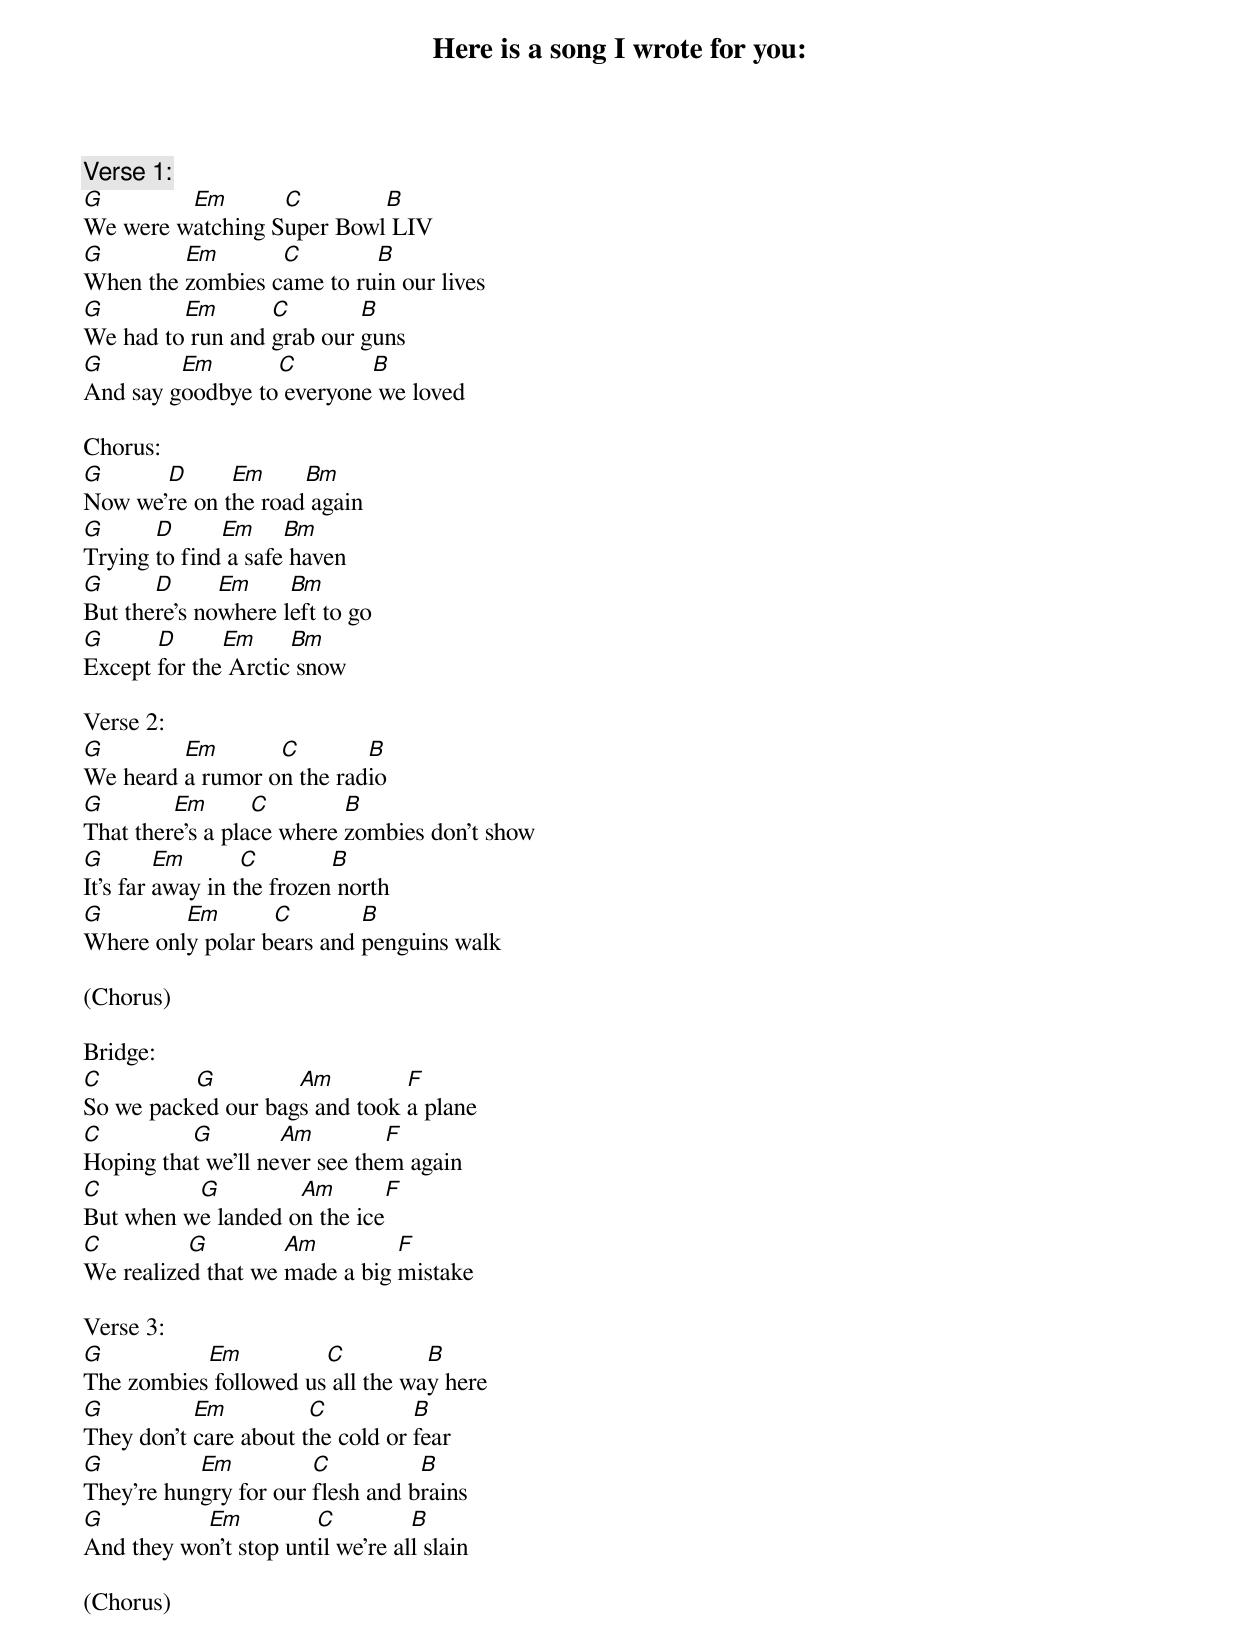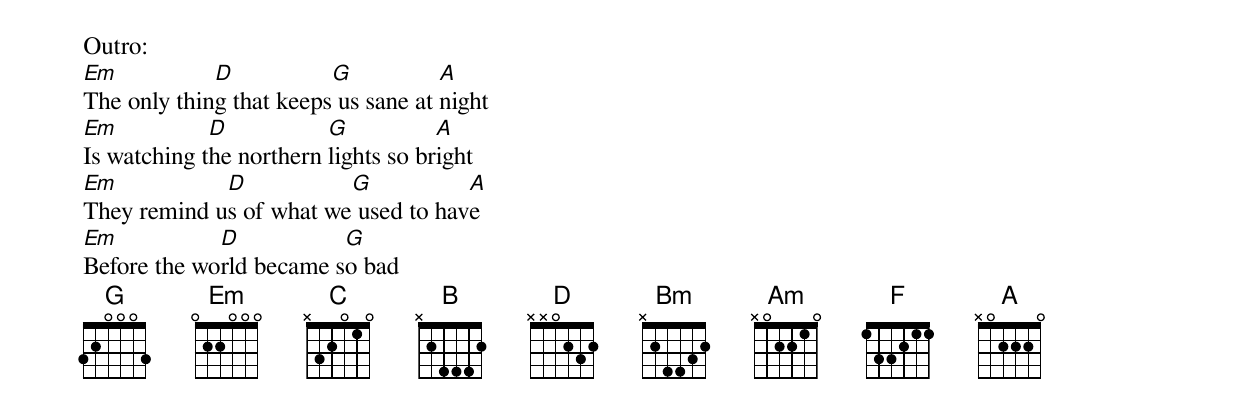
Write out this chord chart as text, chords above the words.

Here is a song I wrote for you:

Verse 1:
G        Em       C        B
We were watching Super Bowl LIV
G        Em       C        B
When the zombies came to ruin our lives
G        Em       C        B
We had to run and grab our guns
G        Em       C        B
And say goodbye to everyone we loved

Chorus:
G      D      Em     Bm
Now we're on the road again
G      D      Em     Bm
Trying to find a safe haven
G      D      Em     Bm
But there's nowhere left to go
G      D      Em     Bm
Except for the Arctic snow

Verse 2:
G        Em       C        B
We heard a rumor on the radio
G        Em       C        B
That there's a place where zombies don't show
G        Em       C        B
It's far away in the frozen north
G        Em       C        B
Where only polar bears and penguins walk

(Chorus)

Bridge:
C         G         Am         F
So we packed our bags and took a plane
C         G         Am         F
Hoping that we'll never see them again
C         G         Am         F
But when we landed on the ice
C         G         Am         F
We realized that we made a big mistake

Verse 3:
G          Em          C          B
The zombies followed us all the way here
G          Em          C          B
They don't care about the cold or fear
G          Em          C          B
They're hungry for our flesh and brains
G          Em          C          B
And they won't stop until we're all slain

(Chorus)

Outro:
Em           D           G           A
The only thing that keeps us sane at night
Em           D           G           A
Is watching the northern lights so bright
Em           D           G           A
They remind us of what we used to have
Em           D           G
Before the world became so bad
